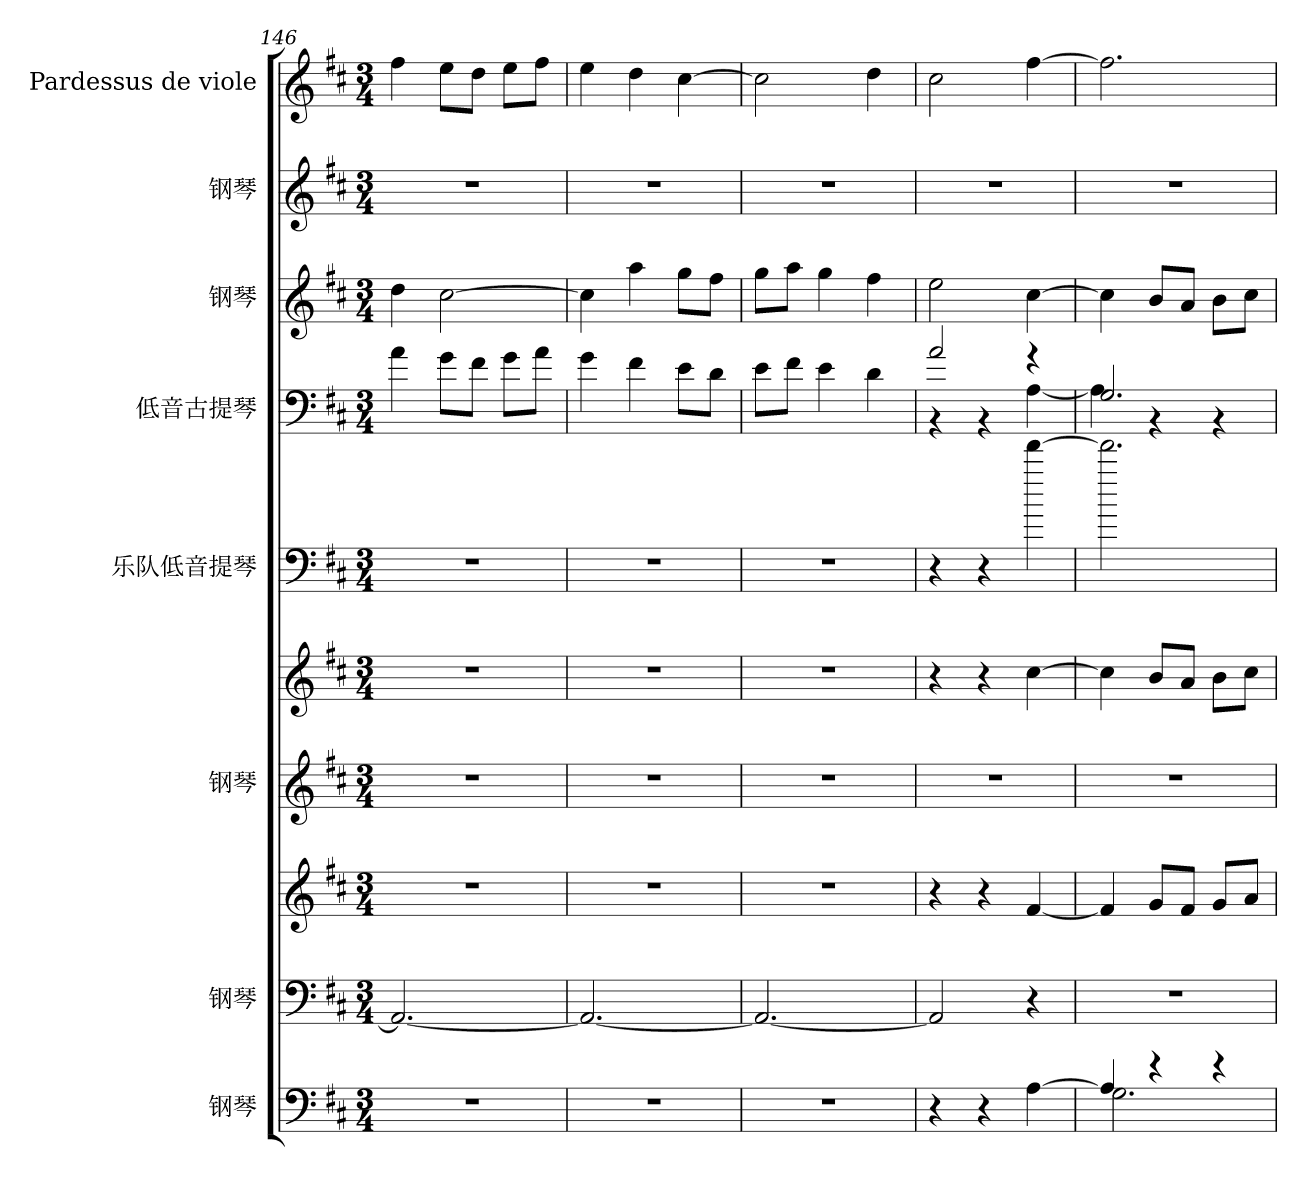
**kern	**kern	**kern	**kern	**kern	**kern	**kern	**kern	**kern	**kern
*part8	*part7	*part7	*part6	*part6	*part5	*part4	*part3	*part2	*part1
*staff10	*staff9	*staff8	*staff7	*staff6	*staff5	*staff4	*staff3	*staff2	*staff1
*I"钢琴	*I"钢琴	*	*I"钢琴	*	*I"乐队低音提琴	*I"低音古提琴	*I"钢琴	*I"钢琴	*I"Pardessus de viole
*	*	*	*	*	*	*	*	*	*I'Pds. v.
*clefF4	*clefF4	*clefG2	*clefG2	*clefG2	*clefF4	*clefF4	*clefG2	*clefG2	*clefG2
*	*	*	*	*	*ITrd7c12	*	*	*	*
*k[f#c#]	*k[f#c#]	*k[f#c#]	*k[f#c#]	*k[f#c#]	*k[f#c#]	*k[f#c#]	*k[f#c#]	*k[f#c#]	*k[f#c#]
*M3/4	*M3/4	*M3/4	*M3/4	*M3/4	*M3/4	*M3/4	*M3/4	*M3/4	*M3/4
=146	=146	=146	=146	=146	=146	=146	=146	=146	=146
2.r	2.AA/_	2.r	2.r	2.r	2.r	4a\	4dd\	2.r	4ff#\
.	.	.	.	.	.	8g\L	[2cc#\	.	8ee\L
.	.	.	.	.	.	8f#\J	.	.	8dd\J
.	.	.	.	.	.	8g\L	.	.	8ee\L
.	.	.	.	.	.	8a\J	.	.	8ff#\J
=147	=147	=147	=147	=147	=147	=147	=147	=147	=147
2.r	2.AA/_	2.r	2.r	2.r	2.r	4g\	4cc#\]	2.r	4ee\
.	.	.	.	.	.	4f#\	4aa\	.	4dd\
.	.	.	.	.	.	8e\L	8gg\L	.	[4cc#\
.	.	.	.	.	.	8d\J	8ff#\J	.	.
!!LO:PB:g=z
=148	=148	=148	=148	=148	=148	=148	=148	=148	=148
2.r	2.AA/_	2.r	2.r	2.r	2.r	8e\L	8gg\L	2.r	2cc#\]
.	.	.	.	.	.	8f#\J	8aa\J	.	.
.	.	.	.	.	.	4e\	4gg\	.	.
.	.	.	.	.	.	4d\	4ff#\	.	4dd\
=149	=149	=149	=149	=149	=149	=149	=149	=149	=149
*	*	*	*	*	*	*^	*	*	*
4r	2AA/]	4r	2.r	4r	4r	2a/	4r	2ee\	2.r	2cc#\
4r	.	4r	.	4r	4r	.	4r	.	.	.
[4A\	4r	[4f#/	.	[4cc#\	[4ff#\	4r	[4A\	[4cc#\	.	[4ff#\
=150	=150	=150	=150	=150	=150	=150	=150	=150	=150	=150
*^	*	*	*	*	*	*	*	*	*	*
4A/]	2.G\	2.r	4f#/]	2.r	4cc#\]	2.ff#\]	2.G/	4A\]	4cc#\]	2.r	2.ff#\]
4r	.	.	8g/L	.	8b/L	.	.	4r	8b/L	.	.
.	.	.	8f#/J	.	8a/J	.	.	.	8a/J	.	.
4r	.	.	8g/L	.	8b\L	.	.	4r	8b\L	.	.
.	.	.	8a/J	.	8cc#\J	.	.	.	8cc#\J	.	.
*v	*v	*	*	*	*	*	*v	*v	*	*	*
=	=	=	=	=	=	=	=	=	=
*-	*-	*-	*-	*-	*-	*-	*-	*-	*-
